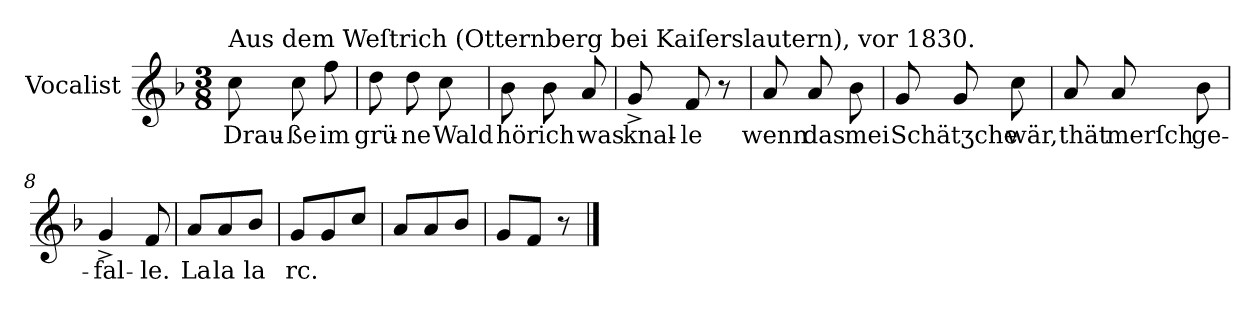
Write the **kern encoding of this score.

**kern	**text
*part1	*part1
*staff1	*staff1
*I"Vocalist	*
*k[b-]	*
*F:	*
*M3/8	*
=1	=1
!LO:TX:a:t=Aus dem Weſtrich (Otternberg bei Kaiſerslautern), vor 1830.	!
8cc	Drau-
8cc	-ße
8ff	im
=2	=2
8dd	grü-
8dd	-ne
8cc	Wald
=3	=3
8b-	hör
8b-	ich
8a	was
=4	=4
8g^	knal-
8f	-le
8r	.
=5	=5
8a	wenn
8a	das
8b-	mei
=6	=6
8g	Schätʒche
8g	.
8cc	wär,
=7	=7
8a	thät
8a	merſch
8b-	ge-
=8	=8
4g^	-fal-
8f	-le.
=9	=9
8aL	La
8a	la
8b-J	la
=10	=10
8gL	rc.
8g	.
8ccJ	.
=11	=11
8aL	.
8a	.
8b-J	.
=12	=12
8gL	.
8fJ	.
8r	.
==	==
*-	*-
